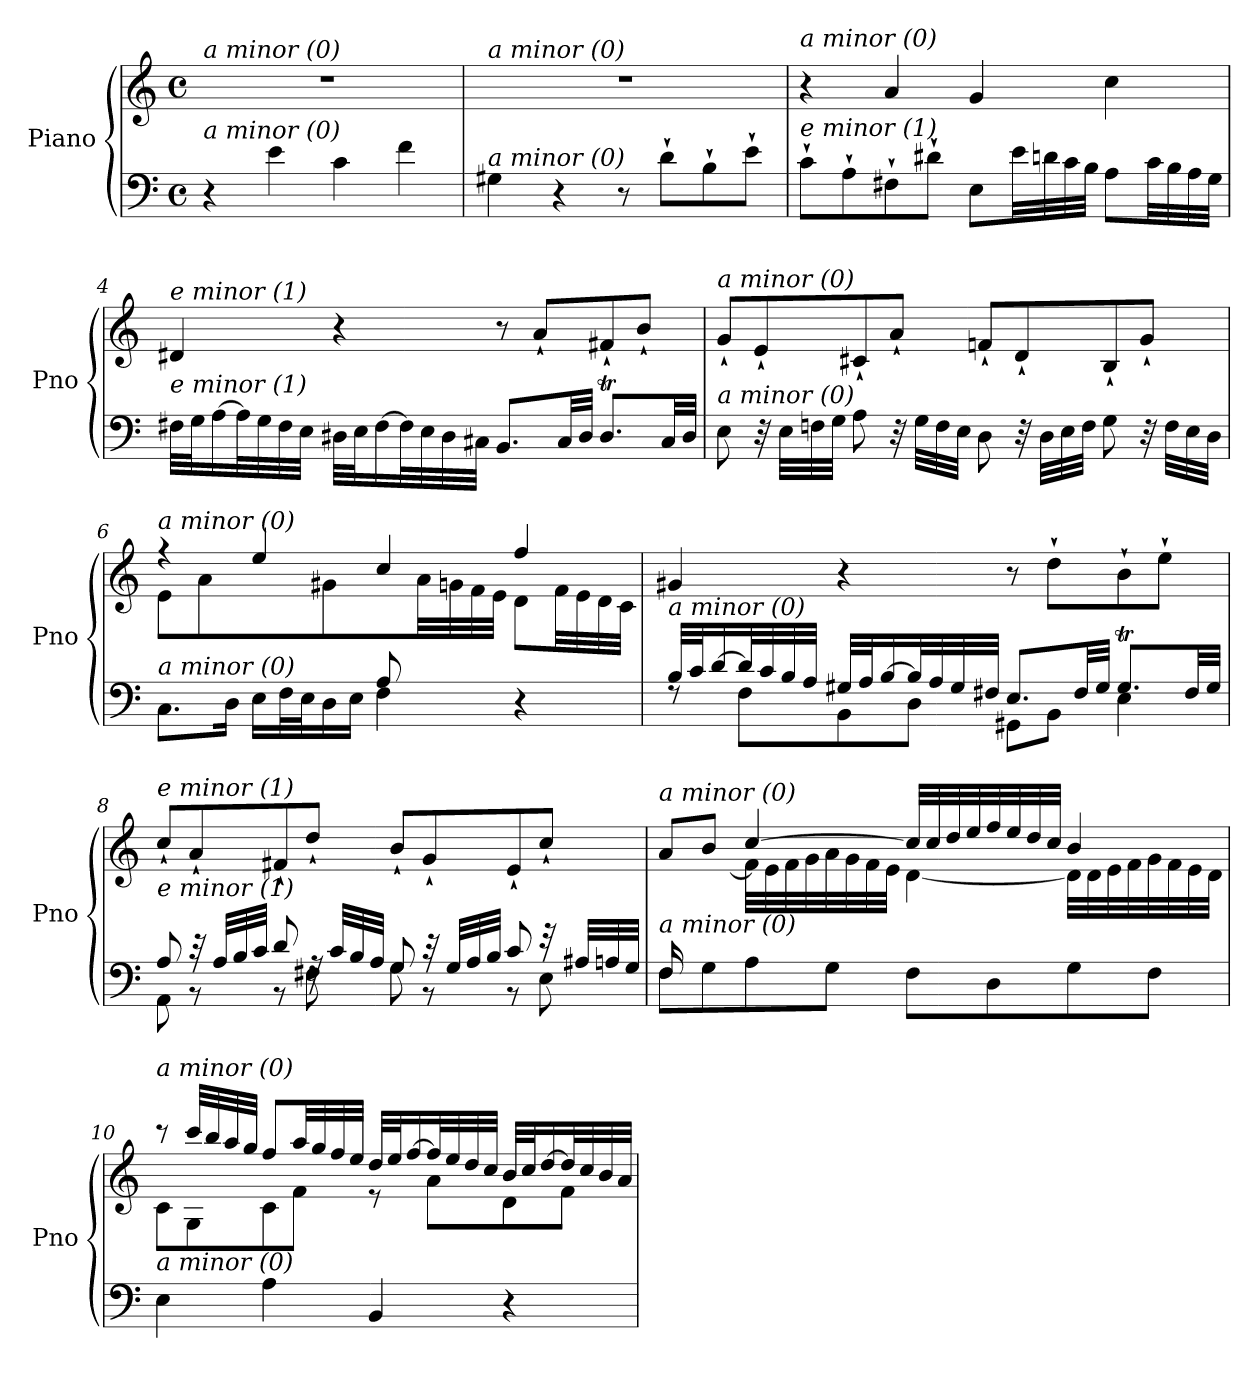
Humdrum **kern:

**kern	**kern
*part1	*part1
*staff2	*staff1
*I"Piano	*
*I'Pno	*
*clefF4	*clefG2
*k[]	*k[]
*M4/4	*M4/4
*met(c)	*met(c)
=1	=1
!	!LO:TX:i:t=a minor (0)
!LO:TX:i:t=a minor (0)	!
4r	1r
4e\	.
4c\	.
4f\	.
=2	=2
!	!LO:TX:i:t=a minor (0)
!LO:TX:i:t=a minor (0)	!
4G#X\	1r
4r	.
8r	.
8d`\L	.
8B`\	.
8e`\J	.
=3	=3
!	!LO:TX:i:t=a minor (0)
!LO:TX:i:t=e minor (1)	!
8c`\L	4r
8A`\	.
8F#X`\	4a/
8d#X`\J	.
8E\L	4g/
32e\LL	.
32dn\	.
32c\	.
32B\JJJ	.
8A\L	4cc\
32c\LL	.
32B\	.
32A\	.
32G\JJJ	.
!!LO:LB:g=z
=4	=4
!	!LO:TX:i:t=e minor (1)
!LO:TX:i:t=e minor (1)	!
32F#X\LLL	4d#X/
32G\J	.
[16A\	.
32A\L]	.
32G\	.
32F#\	.
32E\JJJ	.
32D#X\LLL	4r
32E\J	.
[16F#\	.
32F#\L]	.
32E\	.
32D#\	.
32C#X\JJJ	.
8.BB/L	8r
.	8a`/L
32C#/LL	.
32D#/JJJ	.
8.D#t/L	8f#X`/
.	8b`/J
32C#/LL	.
32D#/JJJ	.
=5	=5
!	!LO:TX:i:t=a minor (0)
!LO:TX:i:t=a minor (0)	!
8E\	8g`/L
32r	8e`/
32E\LLL	.
32Fn\	.
32G\JJJ	.
8A\	8c#X`/
32r	8a`/J
32G\LLL	.
32F\	.
32E\JJJ	.
8D\	8fn`/L
32r	8d`/
32D\LLL	.
32E\	.
32F\JJJ	.
8G\	8B`/
32r	8g`/J
32F\LLL	.
32E\	.
32D\JJJ	.
!!LO:LB:g=z
=6	=6
*^	*^
!	!	!LO:TX:i:t=a minor (0)	!
!LO:TX:i:t=a minor (0)	!	!	!
2ryy	8.C\L	4r	8e\
.	.	.	4a\
.	16D\Jk	.	.
.	16E\LL	4ee/	.
.	32F\L	.	.
.	32E\J	.	.
.	16D\	.	8g#X\
.	16E\JJ	.	.
8A/L	4F\	4cc/	8ryy
4.ryy	.	.	32a\LL
.	.	.	32gn\
.	.	.	32f\
.	.	.	32e\JJJ
.	4r	4ff/	8d\L
.	.	.	32f\LL
.	.	.	32e\
.	.	.	32d\
.	.	.	32c\JJJ
=7	=7	=7	=7
!	!	!LO:TX:i:t=a minor (0)	!
!LO:TX:i:t=a minor (0)	!	!	!
*	*	*v	*v
32B/LLL	8rF	4g#X/
32c/J	.	.
[16d/	.	.
32d/L]	8F\L	.
32c/	.	.
32B/	.	.
32A/JJJ	.	.
32G#X/LLL	8BB\	4r
32A/J	.	.
[16B/	.	.
32B/L]	8D\J	.
32A/	.	.
32G#/	.	.
32F#X/JJJ	.	.
8.E/L	8GG#X\L	8r
.	8BB\J	8dd`\L
32F#/LL	.	.
32G#/JJJ	.	.
8.G#t/L	4E\	8b`\
.	.	8ee`\J
32F#/LL	.	.
32G#/JJJ	.	.
!!LO:LB:g=z
=8	=8	=8
!	!	!LO:TX:i:t=e minor (1)
!LO:TX:i:t=e minor (1)	!	!
8A/	8AA\	8cc`/L
32r	8r	8a`/
32A/LLL	.	.
32B/	.	.
32c/JJJ	.	.
8d/	8r	8f#X`/
32rF	8F#X\	8dd`/J
32c/LLL	.	.
32B/	.	.
32A/JJJ	.	.
8G/	8G\	8b`/L
32r	8r	8g`/
32G/LLL	.	.
32A/	.	.
32B/JJJ	.	.
8c/	8r	8e`/
32r	8E\	8cc`/J
32A#Xi/LLL	.	.
32A/	.	.
32G/JJJ	.	.
!!LO:LB:g=z
=9	=9	=9
*	*	*^
!	!	!LO:TX:i:t=a minor (0)	!
!LO:TX:i:t=a minor (0)	!	!	!
16F/KL	8F\L	8a/L	16ryy
2...ryy	.	.	8f\
.	8G\	8b/J	.
.	.	.	[16f\Jk
.	8A\	[4cc/	32f\LLL]
.	.	.	32e\
.	.	.	32f\
.	.	.	32g\
.	8G\J	.	32a\
.	.	.	32g\
.	.	.	32f\
.	.	.	32e\JJJ
.	8F\L	32cc/LLL]	[4d\
.	.	32cc/	.
.	.	32dd/	.
.	.	32ee/	.
.	8D\	32ff/	.
.	.	32ee/	.
.	.	32dd/	.
.	.	32cc/JJJ	.
.	8G\	4b/	32d\LLL]
.	.	.	32d\
.	.	.	32e\
.	.	.	32f\
.	8F\J	.	32g\
.	.	.	32f\
.	.	.	32e\
.	.	.	32d\JJJ
*v	*v	*	*
!!LO:PB:g=z	!!
=10	=10	=10
!	!LO:TX:i:t=a minor (0)	!
!LO:TX:i:t=a minor (0)	!	!
4E\	8r	8c\L
.	32ccc/LLL	8G\
.	32bb/	.
.	32aa/	.
.	32gg/JJJ	.
4A\	8ff/L	8c\
.	32aa/LL	8f\J
.	32gg/	.
.	32ff/	.
.	32ee/JJJ	.
4BB/	32dd/LLL	8r
.	32ee/J	.
.	[16ff/	.
.	32ff/L]	8a\L
.	32ee/	.
.	32dd/	.
.	32cc/JJJ	.
4r	32b/LLL	8d\
.	32cc/J	.
.	[16dd/	.
.	32dd/L]	8f\J
.	32cc/	.
.	32b/	.
.	32a/JJJ	.
*	*v	*v
=	=
*-	*-
